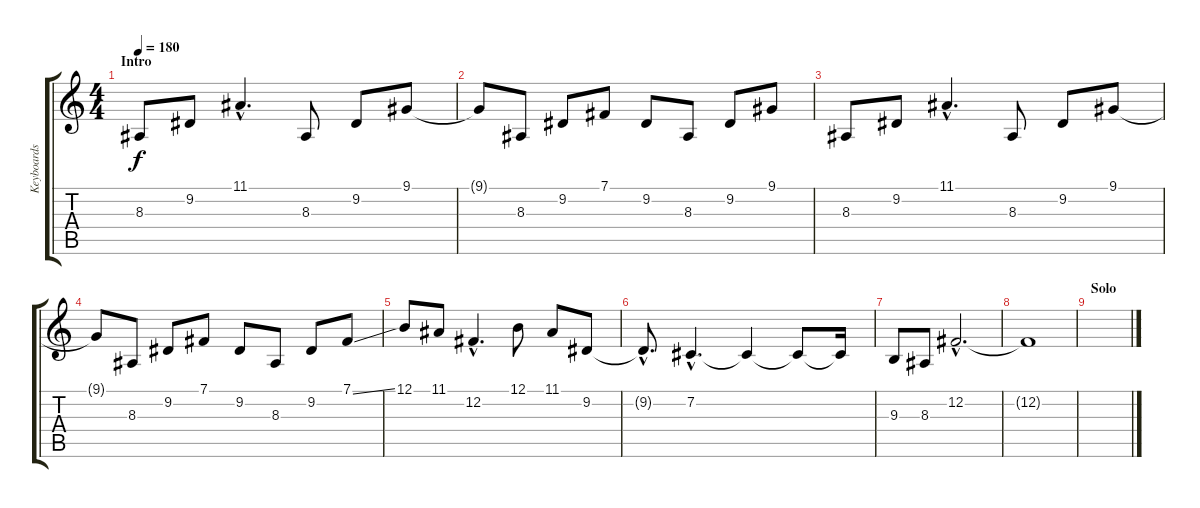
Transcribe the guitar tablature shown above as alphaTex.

\track ("Keyboards" "Keyboards") {instrument mutedtrumpet}
\staff {score tabs}
\tuning (B3 Gb3 D3 A2 E2 B1) {hide}
\ts (4 4)
\section ("" "Intro")
\tempo 180
\clef g2
\ks c
8.3.8{dy f volume 16 instrument mutedtrumpet} 9.2.8 11.1{hac}.4{d} 8.3.8 9.2.8 9.1.8 |
9.1{t}.8 8.3.8 9.2.8 7.1.8 9.2.8 8.3.8 9.2.8 9.1.8 |
8.3.8 9.2.8 11.1{hac}.4{d} 8.3.8 9.2.8 9.1.8 |
9.1{t}.8 8.3.8 9.2.8 7.1.8 9.2.8 8.3.8 9.2.8 7.1{ss}.8 |
12.1.8 11.1.8 12.2{hac}.4{d} 12.1.8 11.1.8 9.2.8 |
9.2{hac t}.8{d} 7.2{hac}.4{d} 7.2{t}.4 7.2{t}.8 7.2{t}.16 |
9.3.8 8.3.8 12.2{hac}.2{d} |
12.2{t}.1 |
\section ("" "Solo")
